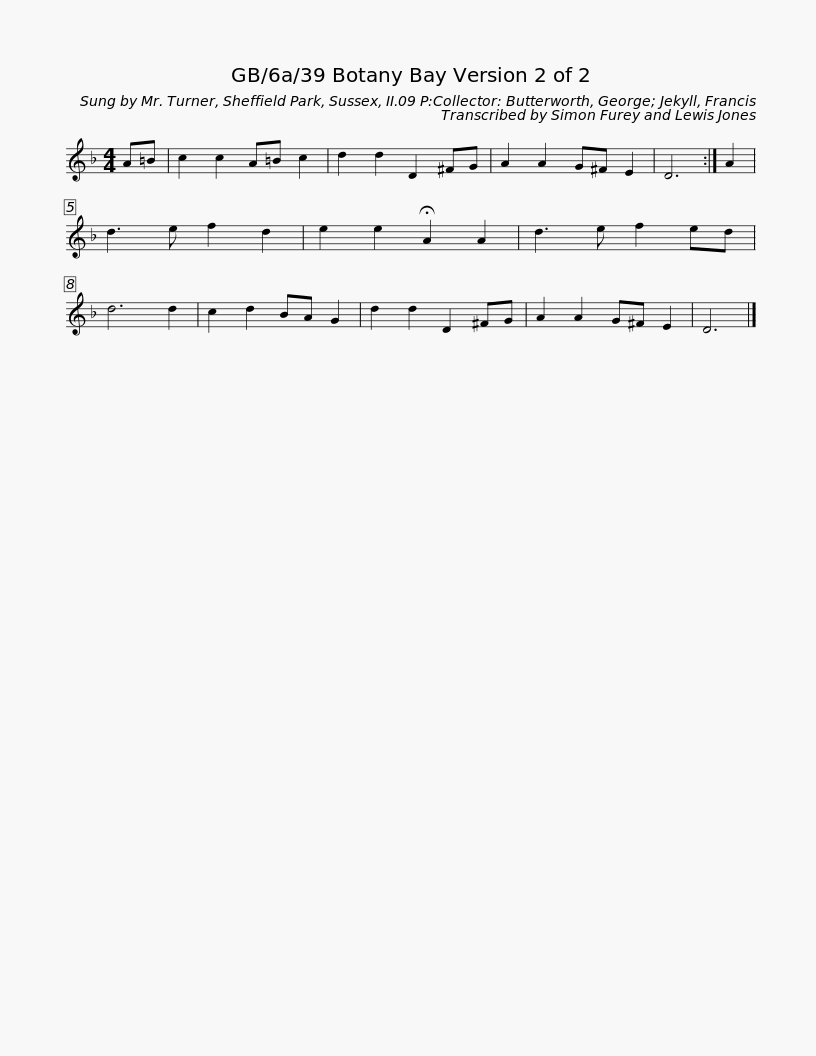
X:1
L:1/8
M:4/4
I:linebreak $
K:Dmin
V:1 treble
V:1
 A=B | c2 c2 A=B c2 | d2 d2 D2 ^FG | A2 A2 G^F E2 | D6 :| %5
 A2 | d3 e f2 d2 | e2 e2 !fermata!A2 A2 |$ d3 e f2 ed | d6 d2 | %10
 c2 d2 BA G2 | d2 d2 D2 ^FG | A2 A2 G^F E2 | D6 |] %14
